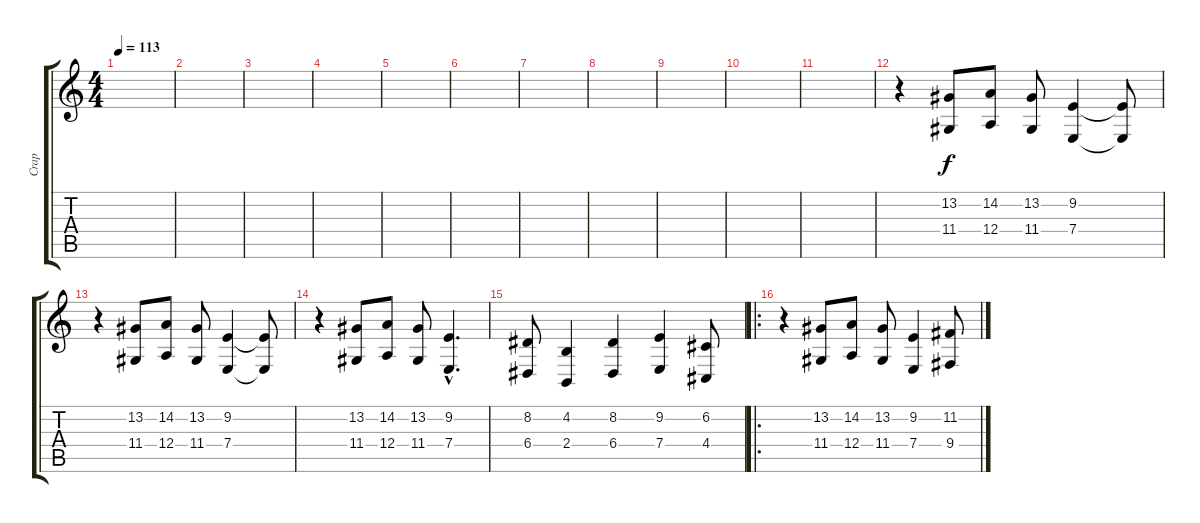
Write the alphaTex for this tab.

\track ("Crap" "Crap") {instrument electricgrandpiano}
\staff {score tabs}
\tuning (B3 G3 D3 A2 E2 B1) {hide}
\ts (4 4)
\tempo 113
\clef g2
\ks c
|
|
|
|
|
|
|
|
|
|
|
r.4 (13.2 11.4).8 (14.2 12.4).8 (13.2 11.4).8 (9.2 7.4).4 (9.2{t} 7.4{t}).8 |
r.4 (13.2 11.4).8 (14.2 12.4).8 (13.2 11.4).8 (9.2 7.4).4 (9.2{t} 7.4{t}).8 |
r.4 (13.2 11.4).8 (14.2 12.4).8 (13.2 11.4).8 (9.2{hac} 7.4{hac}).4{d} |
(8.2 6.4).8 (4.2 2.4).4 (8.2 6.4).4 (9.2 7.4).4 (6.2 4.4).8 |
\ro
r.4 (13.2 11.4).8 (14.2 12.4).8 (13.2 11.4).8 (9.2 7.4).4 (11.2 9.4).8
